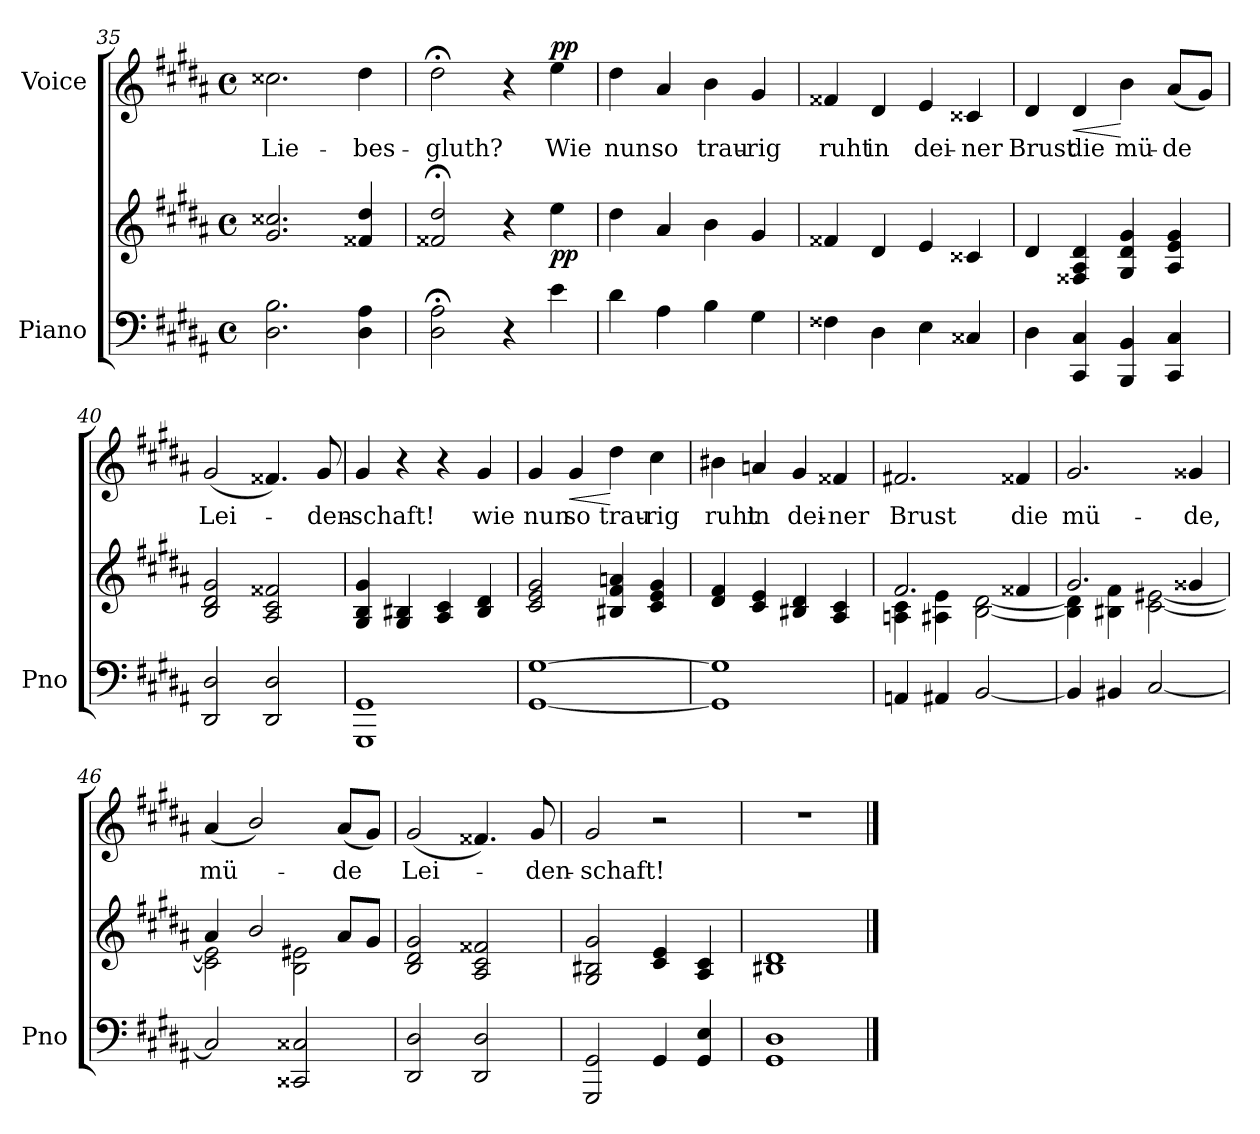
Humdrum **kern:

**kern	**kern	**dynam	**kern	**text	**dynam
*part2	*part2	*part2	*part1	*part1	*part1
*staff3	*staff2	*staff2/3	*staff1	*staff1	*staff1
*I"Piano	*	*	*I"Voice	*	*
*I'Pno	*	*	*	*	*
!!LO:PB:g=z
*clefF4	*clefG2	*	*clefG2	*	*
*k[f#c#g#d#a#]	*k[f#c#g#d#a#]	*	*k[f#c#g#d#a#]	*	*
*M4/4	*M4/4	*	*M4/4	*	*
*met(c)	*met(c)	*	*met(c)	*	*
=35	=35	=35	=35	=35	=35
!	!	!	!	!LO:LY:b	!
2.D#\ 2.B\	2.g#/ 2.cc##X/	.	2.cc##X\	Lie-	.
!	!	!	!	!LO:LY:b	!
4D#\ 4A#\	4f##X/ 4dd#/	.	4dd#\	-bes-	.
=36	=36	=36	=36	=36	=36
!	!	!	!	!LO:LY:b	!
2D#\;< 2A#\;<	2f##X/;< 2dd#/;<	.	2dd#;<\	-gluth?	.
4r	4r	.	4r	.	.
!	!	!LO:DY:b	!	!LO:LY:b	!LO:DY:b
4e\	4ee\	pp	4ee\	Wie	pp
=37	=37	=37	=37	=37	=37
!	!	!	!	!LO:LY:b	!
4d#\	4dd#\	.	4dd#\	nun	.
!	!	!	!	!LO:LY:b	!
4A#\	4a#/	.	4a#/	so	.
!	!	!	!	!LO:LY:b	!
4B\	4b\	.	4b\	trau-	.
!	!	!	!	!LO:LY:b	!
4G#\	4g#/	.	4g#/	-rig	.
=38	=38	=38	=38	=38	=38
!	!	!	!	!LO:LY:b	!
4F##X\	4f##X/	.	4f##X/	ruht	.
!	!	!	!	!LO:LY:b	!
4D#\	4d#/	.	4d#/	in	.
!	!	!	!	!LO:LY:b	!
4E\	4e/	.	4e/	dei-	.
!	!	!	!	!LO:LY:b	!
4C##X/	4c##X/	.	4c##X/	-ner	.
=39	=39	=39	=39	=39	=39
!	!	!	!	!LO:LY:b	!
4D#\	4d#/	.	4d#/	Brust	.
!	!	!	!	!LO:LY:b	!LO:HP:b
4CC#/ 4C#/	4F##X/ 4A#/ 4d#/	.	4d#/	die	<
!	!	!	!	!LO:LY:b	!
4BBB/ 4BB/	4G#/ 4d#/ 4g#/	.	4b\	mü-	[
!	!	!	!	!LO:LY:b	!
4CC#/ 4C#/	4A#/ 4e/ 4g#/	.	(8a#/L	-de	.
.	.	.	8g#/J)	.	.
!!LO:LB:g=z
=40	=40	=40	=40	=40	=40
!	!	!	!	!LO:LY:b	!
2DD#/ 2D#/	2B/ 2d#/ 2g#/	.	(2g#/	Lei-	.
2DD#/ 2D#/	2A#/ 2c#/ 2f##X/	.	4.f##X/)	.	.
!	!	!	!	!LO:LY:b	!
.	.	.	8g#/	-den-	.
=41	=41	=41	=41	=41	=41
!	!	!	!	!LO:LY:b	!
1GGG# 1GG#	4G#/ 4B/ 4g#/	.	4g#/	-schaft!	.
.	4G#/ 4B#X/	.	4r	.	.
.	4A#/ 4c#/	.	4r	.	.
!	!	!	!	!LO:LY:b	!
.	4B#/ 4d#/	.	4g#/	wie	.
=42	=42	=42	=42	=42	=42
!	!	!	!	!LO:LY:b	!
[1GG# [1G#	2c#/ 2e/ 2g#/	.	4g#/	nun	.
!	!	!	!	!LO:LY:b	!LO:HP:b
.	.	.	4g#/	so	<
!	!	!	!	!LO:LY:b	!
.	4B#X/ 4f#/ 4an/	.	4dd#\	trau-	[
!	!	!	!	!LO:LY:b	!
.	4c#/ 4e/ 4g#/	.	4cc#\	-rig	.
=43	=43	=43	=43	=43	=43
!	!	!	!	!LO:LY:b	!
1GG#] 1G#]	4d#/ 4f#/	.	4b#X\	ruht	.
!	!	!	!	!LO:LY:b	!
.	4c#/ 4e/	.	4an/	in	.
!	!	!	!	!LO:LY:b	!
.	4B#X/ 4d#/	.	4g#/	dei-	.
!	!	!	!	!LO:LY:b	!
.	4A#/ 4c#/	.	4f##X/	-ner	.
=44	=44	=44	=44	=44	=44
*	*^	*	*	*	*
!	!	!	!	!	!LO:LY:b	!
4AAn/	2.f#/	4An\ 4c#\	.	2.f#X/	Brust	.
4AA#X/	.	4A#X\ 4e\	.	.	.	.
[2BB/	.	[2B\ [2d#\	.	.	.	.
!	!	!	!	!	!LO:LY:b	!
.	4f##X/	.	.	4f##X/	die	.
!!LO:LB:g=z
=45	=45	=45	=45	=45	=45	=45
!	!	!	!	!	!LO:LY:b	!
4BB/]	2.g#/	4B\] 4d#\]	.	2.g#/	mü-	.
4BB#X/	.	4B#X\ 4f#\	.	.	.	.
[2C#/	.	[2c#\ [2e#X\	.	.	.	.
!	!	!	!	!	!LO:LY:b	!
.	4g##X/	.	.	4g##X/	-de,	.
=46	=46	=46	=46	=46	=46	=46
!	!	!	!	!	!LO:LY:b	!
2C#/]	4a#/	2c#\] 2e#\]	.	(4a#/	mü-	.
.	2b/	.	.	2b/)	.	.
2CC##X/ 2C##X/	.	2B\ 2e#X\	.	.	.	.
!	!	!	!	!	!LO:LY:b	!
.	8a#/L	.	.	(8a#/L	-de	.
.	8g#/J	.	.	8g#/J)	.	.
*	*v	*v	*	*	*	*
=47	=47	=47	=47	=47	=47
!	!	!	!	!LO:LY:b	!
2DD#/ 2D#/	2B/ 2d#/ 2g#/	.	(2g#/	Lei-	.
2DD#/ 2D#/	2A#/ 2c#/ 2f##X/	.	4.f##X/)	.	.
!	!	!	!	!LO:LY:b	!
.	.	.	8g#/	-den-	.
=48	=48	=48	=48	=48	=48
!	!	!	!	!LO:LY:b	!
2GGG#/ 2GG#/	2G#/ 2B#X/ 2g#/	.	2g#/	-schaft!	.
4GG#/	4c#/ 4e/	.	2r	.	.
4GG#/ 4E/	4A#/ 4c#/	.	.	.	.
=49	=49	=49	=49	=49	=49
1GG# 1D#	1B#X 1d#	.	1r	.	.
==	==	==	==	==	==
*-	*-	*-	*-	*-	*-
